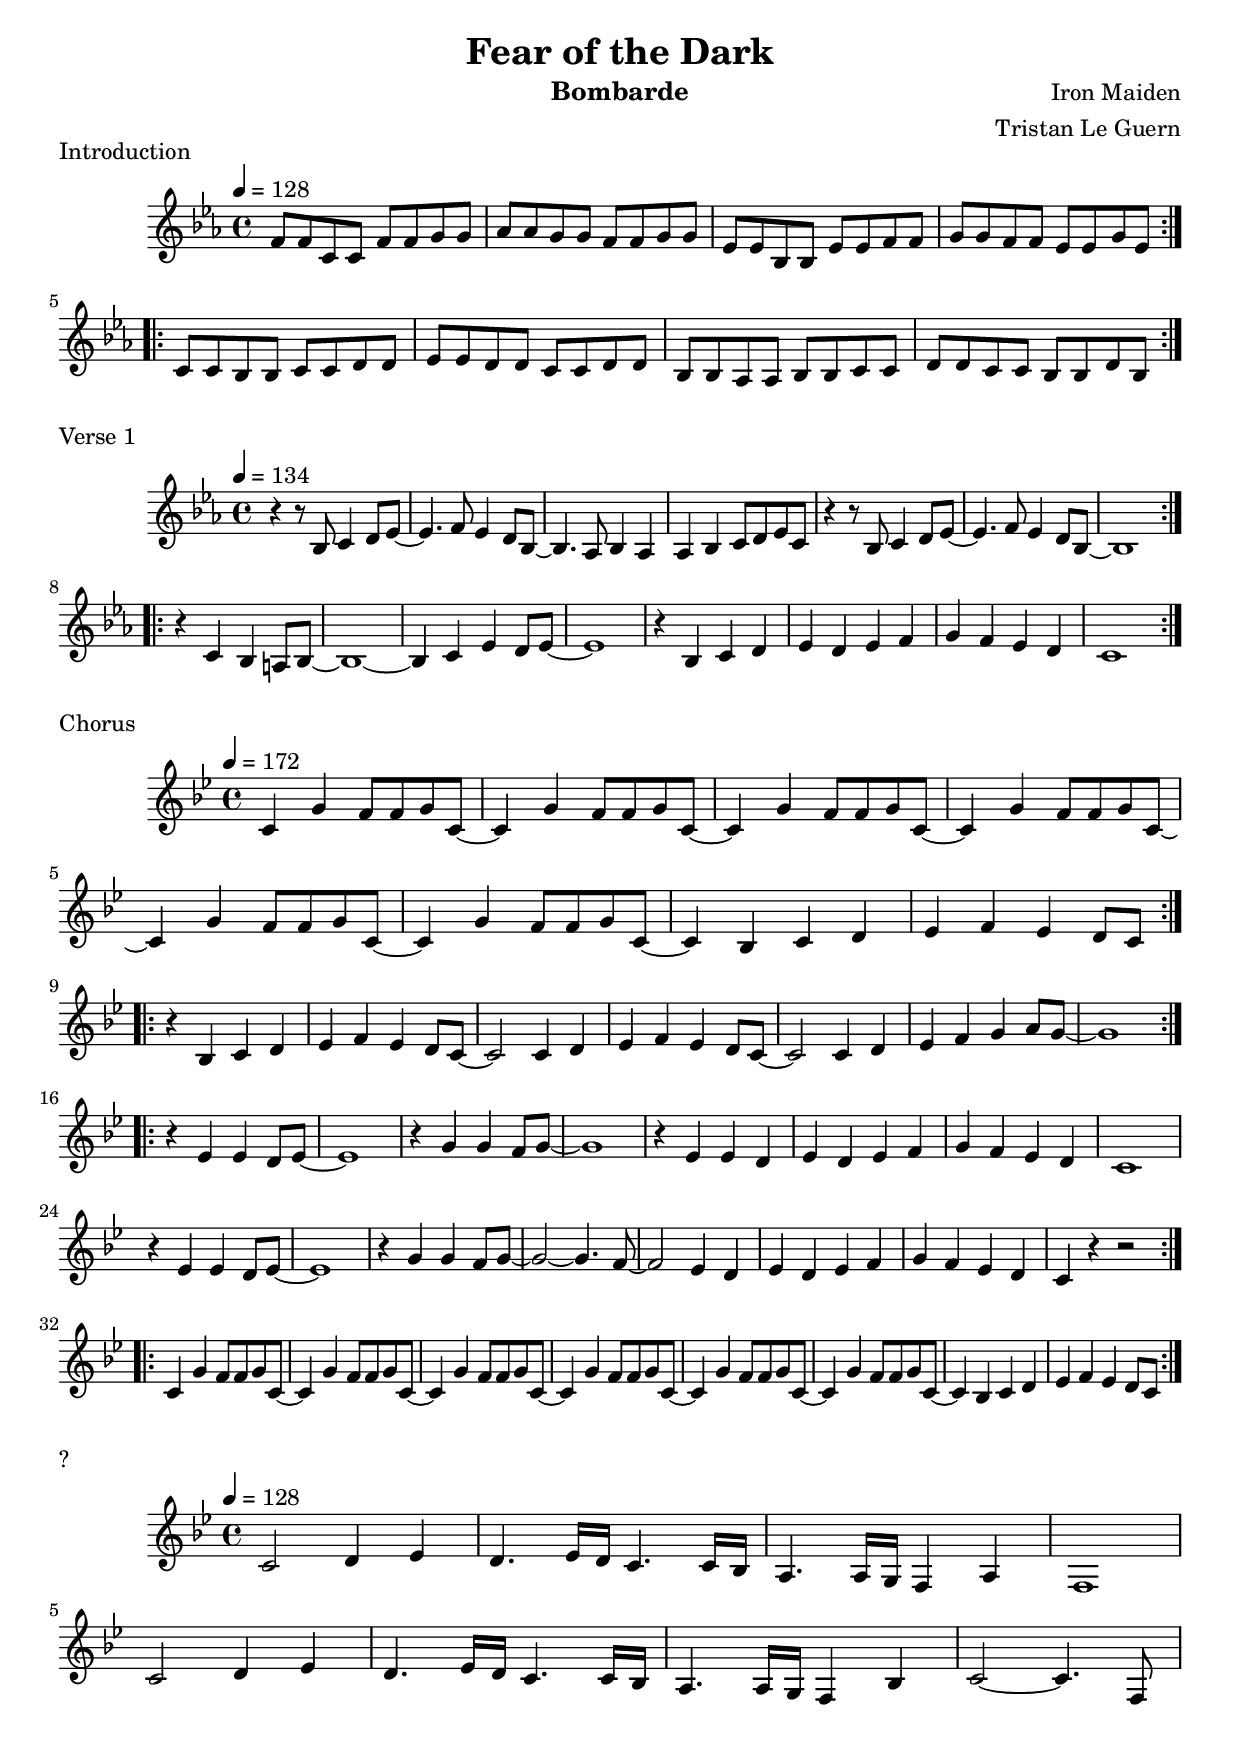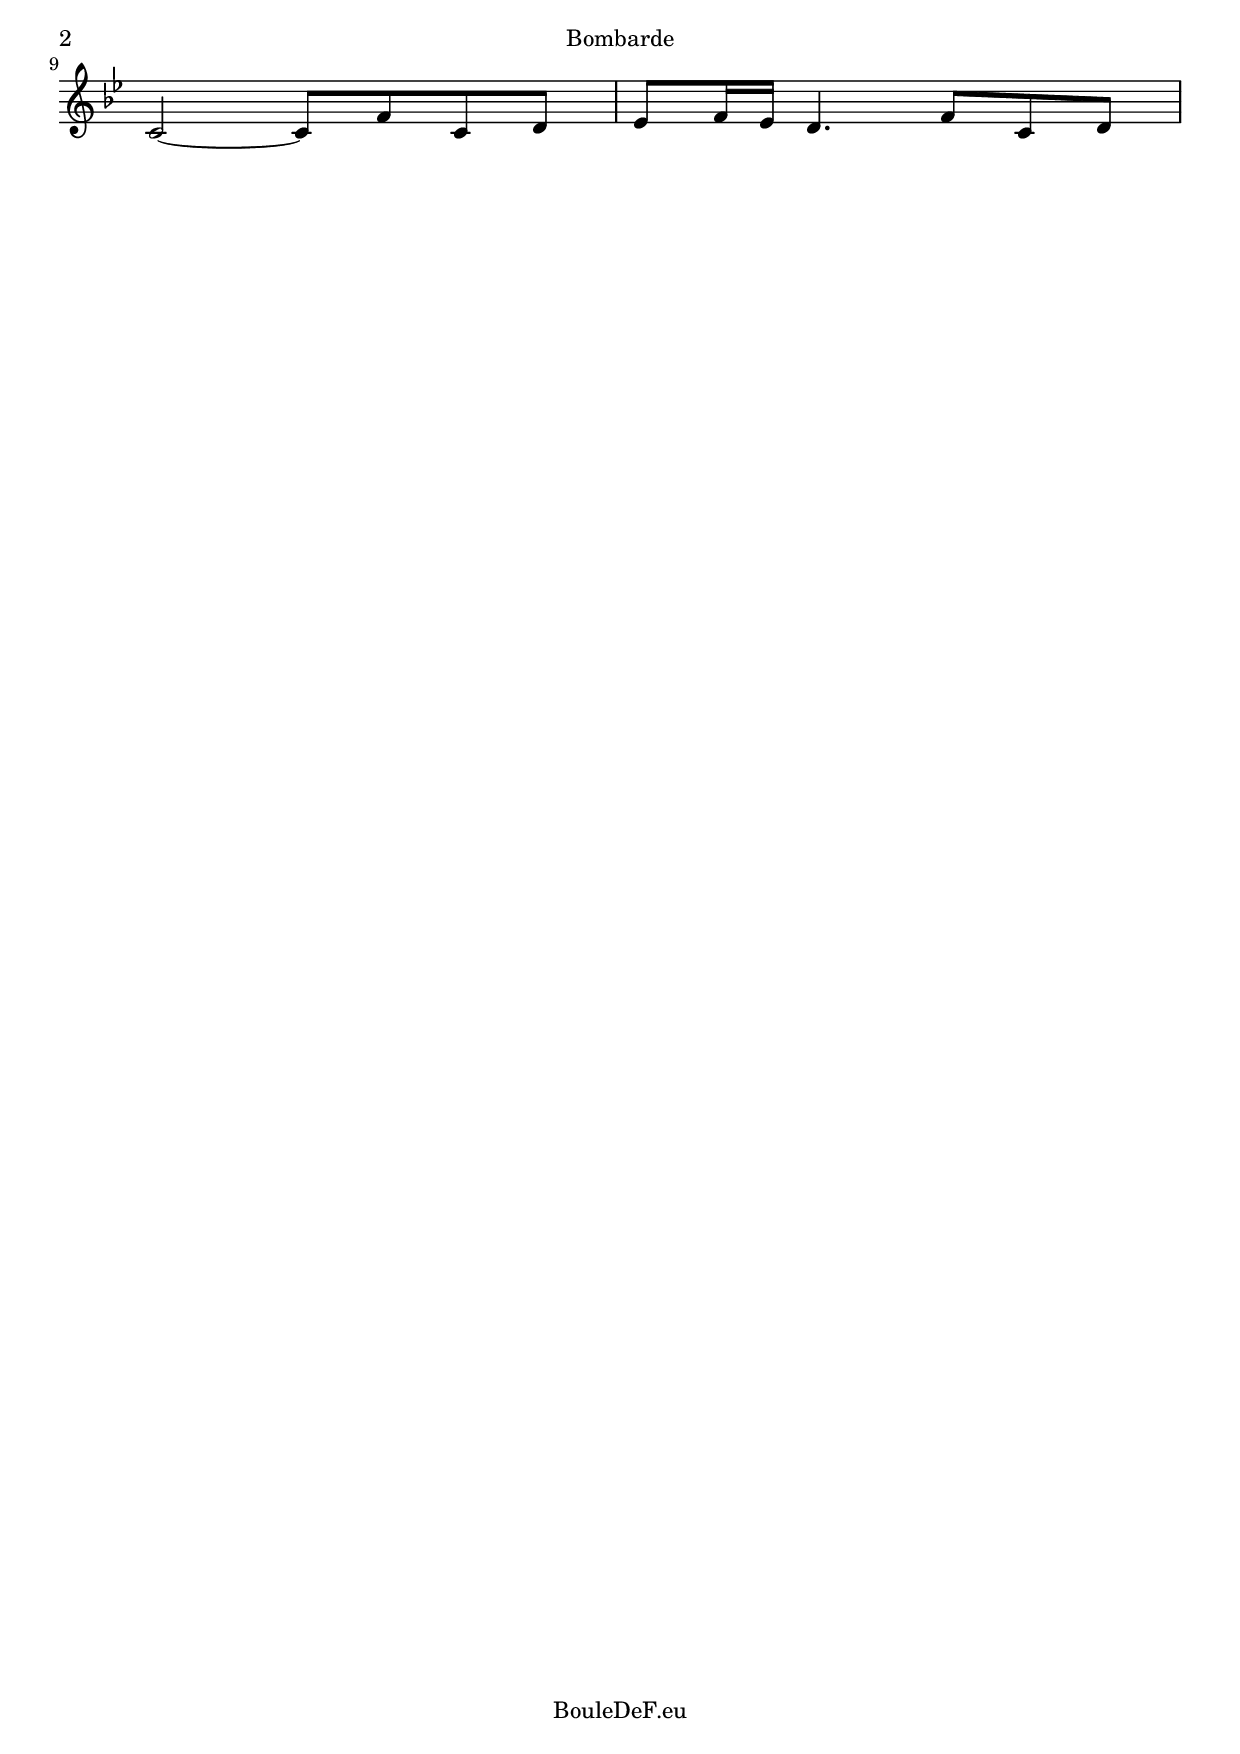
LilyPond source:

\version "2.16.2"
\include "italiano.ly"

\header {
	title = "Fear of the Dark"
	composer = "Iron Maiden"
	arranger = "Tristan Le Guern"
	instrument = "Bombarde"
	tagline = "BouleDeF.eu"
}

\score {
	\new Staff \relative sib {
		\clef treble
		\key mib \major
		\time 4/4
		\tempo 4 = 128

		\repeat volta 2 {
			fa'8 fa do do fa fa sol sol
			| lab lab sol sol fa fa sol sol
			| mib mib sib sib mib mib fa fa
			| sol sol fa fa mib mib sol mib
		}

		\repeat volta 2 {
			do do sib sib do do re re
			| mib mib re re do do re re
			| sib sib lab lab sib sib do do
			| re re do do sib sib re sib
		}
	}
	\header {
		piece = "Introduction"
	}
}

\score {
	\new Staff \relative sib {
		\clef treble
		\key mib \major
		\time 4/4
		\tempo 4 = 134

		\repeat volta 2 {
			r4 r8 sib8 do4 re8 mib~
			| mib4. fa8 mib4 re8 sib~
			| sib4. lab8 sib4 lab
			| lab sib do8 re mib do
			| r4 r8 sib8 do4 re8 mib~
			| mib4. fa8 mib4 re8 sib~
			| sib1 \break
		}

		\repeat volta 2 {
			r4 do sib la8 sib~
			| sib1~
			| sib4 do mib re8 mib~ 
			| mib1
			| r4 sib do re
			| mib re mib fa
			| sol fa mib re
			| do1 \break
		}
	}
	\header {
		piece = "Verse 1"
	}
}

\score {
	\new Staff \relative sib {
		\clef treble
		\key sib \major
		\time 4/4
		\tempo 4 = 172

		\repeat volta 2 {
			do4 sol' fa8 fa sol do,~
			| do4 sol' fa8 fa sol do,~
			| do4 sol' fa8 fa sol do,~
			| do4 sol' fa8 fa sol do,~
			| do4 sol' fa8 fa sol do,~
			| do4 sol' fa8 fa sol do,~
			| do4 sib do re
			| mib fa mib re8 do \break
		}

		\repeat volta 2 {
			r4 sib do re
			| mib fa mib re8 do~
			| do2 do4 re
			| mib fa mib re8 do~
			| do2 do4 re
			| mib fa sol la8 sol~
			| sol1 \break
		}

		\repeat volta 2 {
			r4 mib mib re8 mib~
			| mib1
			| r4 sol sol fa8 sol~
			| sol1
			| r4 mib mib re
			| mib re mib fa
			| sol fa mib re
			| do1
			| r4 mib mib re8 mib~
			| mib1
			| r4 sol sol fa8 sol~
			| sol2~ sol4. fa8~
			| fa2 mib4 re
			| mib re mib fa
			| sol fa mib re
			| do r4 r2 \break
		}
		
		\repeat volta 2 {
			do4 sol' fa8 fa sol do,~
			| do4 sol' fa8 fa sol do,~
			| do4 sol' fa8 fa sol do,~
			| do4 sol' fa8 fa sol do,~
			| do4 sol' fa8 fa sol do,~
			| do4 sol' fa8 fa sol do,~
			| do4 sib do re
			| mib fa mib re8 do~ \break
		}
	}
	\header {
		piece = "Chorus"
	}
}

\score {
	\new Staff \relative sib {
		\clef treble
		\key sib \major
		\time 4/4
		\tempo 4 = 128

		do2 re4 mib
		| re4. mib16 re do4. do16 sib
		| la4. la16 sol fa4 la4
		| fa1 \break

		do'2 re4 mib
		| re4. mib16 re do4. do16 sib
		| la4. la16 sol fa4 sib4
		| do2~ do4. fa,8 \break

		| do'2~ do8 fa do re
		| mib fa16 mib re4. fa8 do re
	}
	\header {
		piece = "?"
	}
}
